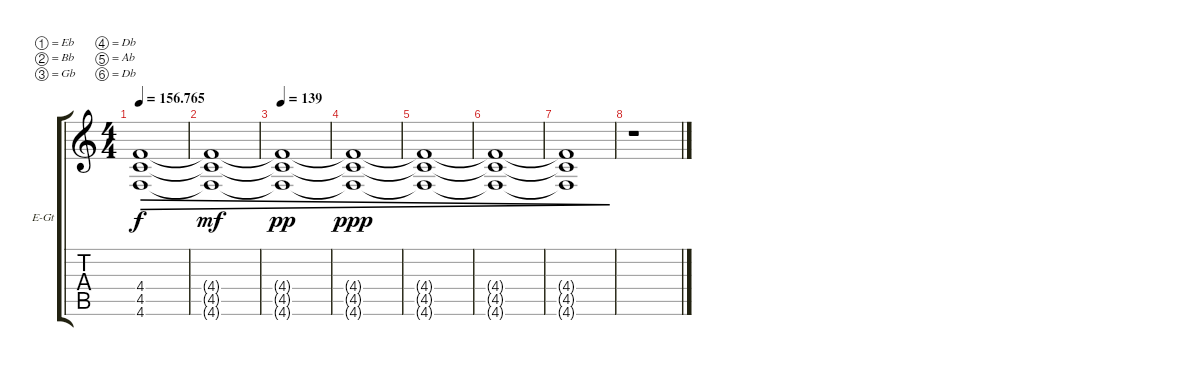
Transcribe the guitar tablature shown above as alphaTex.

\defaultSystemsLayout 4
\bracketExtendMode groupsimilarinstruments
\firstSystemTrackNameOrientation horizontal
\otherSystemsTrackNameOrientation horizontal
\track ("Vyacheslaw Browko" "E-Gt") {instrument distortionguitar}
\staff {score tabs}
\tuning (Eb4 Bb3 Gb3 Db3 Ab2 Db2)
\ts (4 4)
\tempo
156.765
\accidentals auto
\clef g2
\ottava regular
\simile none
\ks c
(4.4{t} 4.5{t} 4.6{t}).1{dec dy f} |
(4.6{t} 4.5{t} 4.4{t}).1{dec dy mf} |
\tempo 139
(4.4{t} 4.5{t} 4.6{t}).1{dec dy pp} |
(4.6{t} 4.5{t} 4.4{t}).1{dec dy ppp} |
(4.4{t} 4.5{t} 4.6{t}).1{dec} |
(4.6{t} 4.5{t} 4.4{t}).1{dec} |
(4.4{t} 4.5{t} 4.6{t}).1{dec} |
r.1
